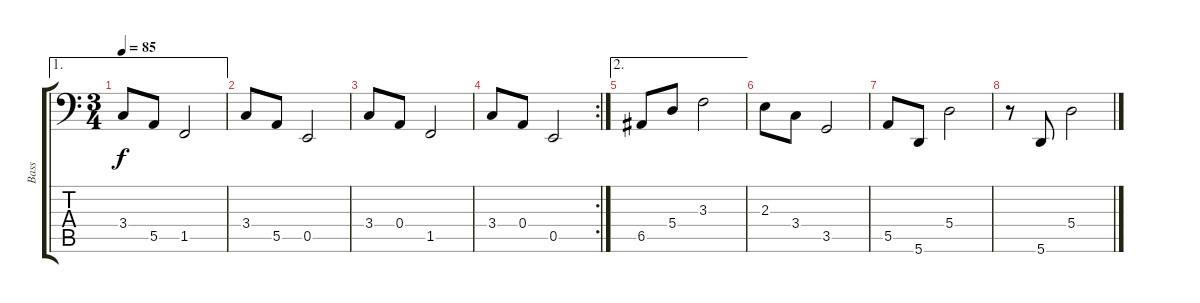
\track ("Bass" "Bass") {instrument electricbassfinger}
\staff {score tabs}
\tuning (C3 G2 D2 A1 E1 A0) {hide}
\ae 1
\ts (3 4)
\tempo 85
\clef f4
\ks c
3.4.8{dy f} 5.5.8 1.5.2 |
3.4.8 5.5.8 0.5.2 |
3.4.8 0.4.8 1.5.2 |
\rc 2
3.4.8 0.4.8 0.5.2 |
\ae 2
6.5.8 5.4.8 3.3.2 |
2.3.8 3.4.8 3.5.2 |
5.5.8 5.6.8 5.4.2 |
r.8 5.6.8 5.4.2
